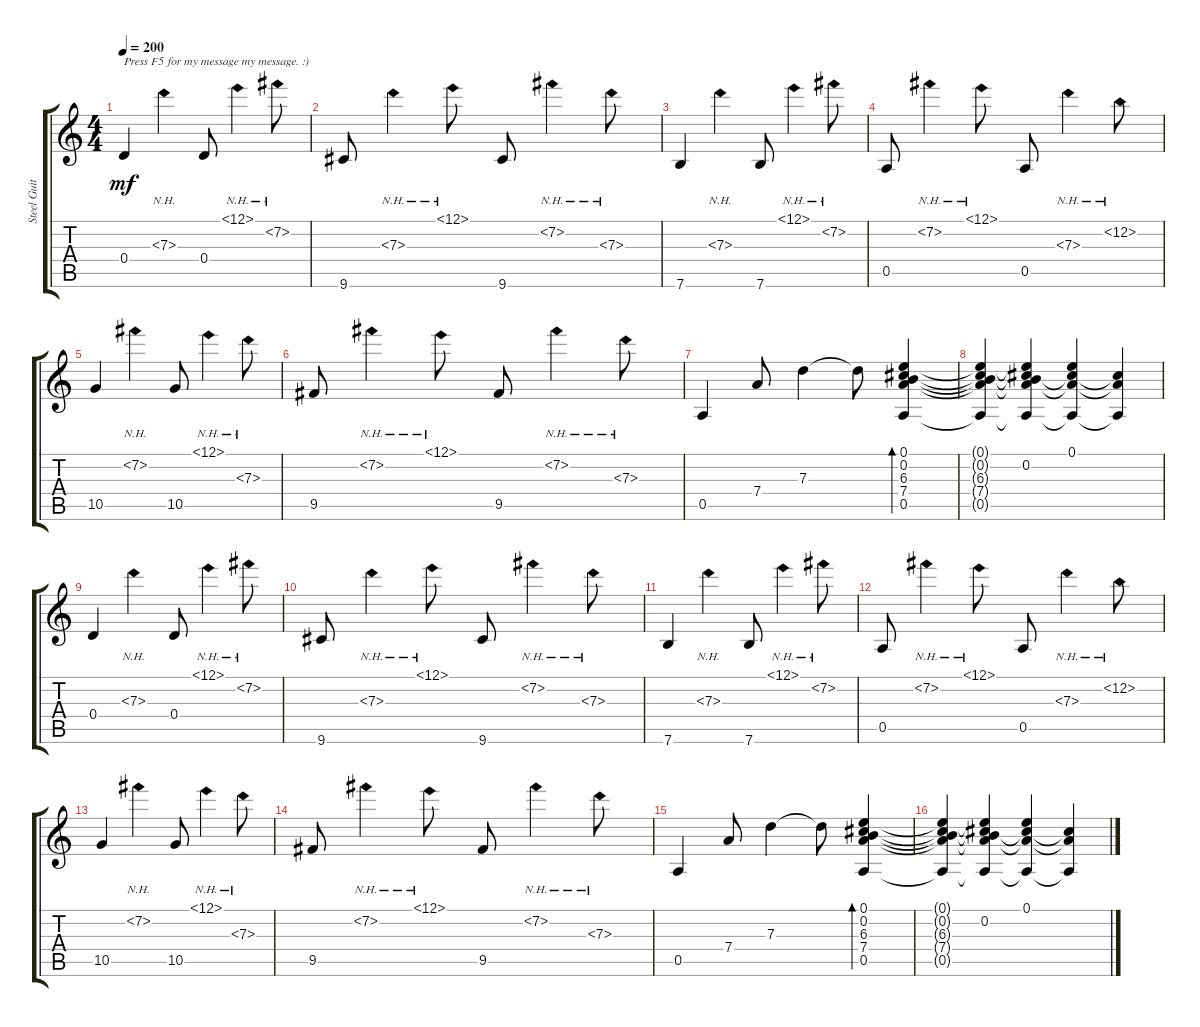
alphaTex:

\track ("Steel Guitar" "Steel Guit") {instrument acousticguitarsteel}
\staff {score tabs}
\tuning (E4 B3 G3 D3 A2 E2) {hide}
\ts (4 4)
\tempo 200
\clef g2
\ks c
0.4.4{txt "Press F5 for my message my message. :)" dy mf instrument acousticguitarsteel} 7.3{nh}.4 0.4.8 12.1{nh}.4 7.2{nh}.8 |
9.6.8 7.3{nh}.4 12.1{nh}.8 9.6.8 7.2{nh}.4 7.3{nh}.8 |
7.6.4 7.3{nh}.4 7.6.8 12.1{nh}.4 7.2{nh}.8 |
0.5.8 7.2{nh}.4 12.1{nh}.8 0.5.8 7.3{nh}.4 12.2{nh}.8 |
10.5.4 7.2{nh}.4 10.5.8 12.1{nh}.4 7.3{nh}.8 |
9.5.8 7.2{nh}.4 12.1{nh}.8 9.5.8 7.2{nh}.4 7.3{nh}.8 |
0.5.4 7.4.8 7.3.4 7.3{t}.8 (0.1 0.2 6.3 7.4 0.5).4{bd 240} |
(0.1{t} 0.2{t} 6.3{t} 7.4{t} 0.5{t}).4 (0.1{t} 0.2 6.3{t} 7.4{t} 0.5{t}).4 (0.1 6.3{t} 7.4{t} 0.5{t}).4 (6.3{t} 7.4{t} 0.5{t}).4 |
0.4.4 7.3{nh}.4 0.4.8 12.1{nh}.4 7.2{nh}.8 |
9.6.8 7.3{nh}.4 12.1{nh}.8 9.6.8 7.2{nh}.4 7.3{nh}.8 |
7.6.4 7.3{nh}.4 7.6.8 12.1{nh}.4 7.2{nh}.8 |
0.5.8 7.2{nh}.4 12.1{nh}.8 0.5.8 7.3{nh}.4 12.2{nh}.8 |
10.5.4 7.2{nh}.4 10.5.8 12.1{nh}.4 7.3{nh}.8 |
9.5.8 7.2{nh}.4 12.1{nh}.8 9.5.8 7.2{nh}.4 7.3{nh}.8 |
0.5.4 7.4.8 7.3.4 7.3{t}.8 (0.1 0.2 6.3 7.4 0.5).4{bd 240} |
(0.1{t} 0.2{t} 6.3{t} 7.4{t} 0.5{t}).4 (0.1{t} 0.2 6.3{t} 7.4{t} 0.5{t}).4 (0.1 6.3{t} 7.4{t} 0.5{t}).4 (6.3{t} 7.4{t} 0.5{t}).4
